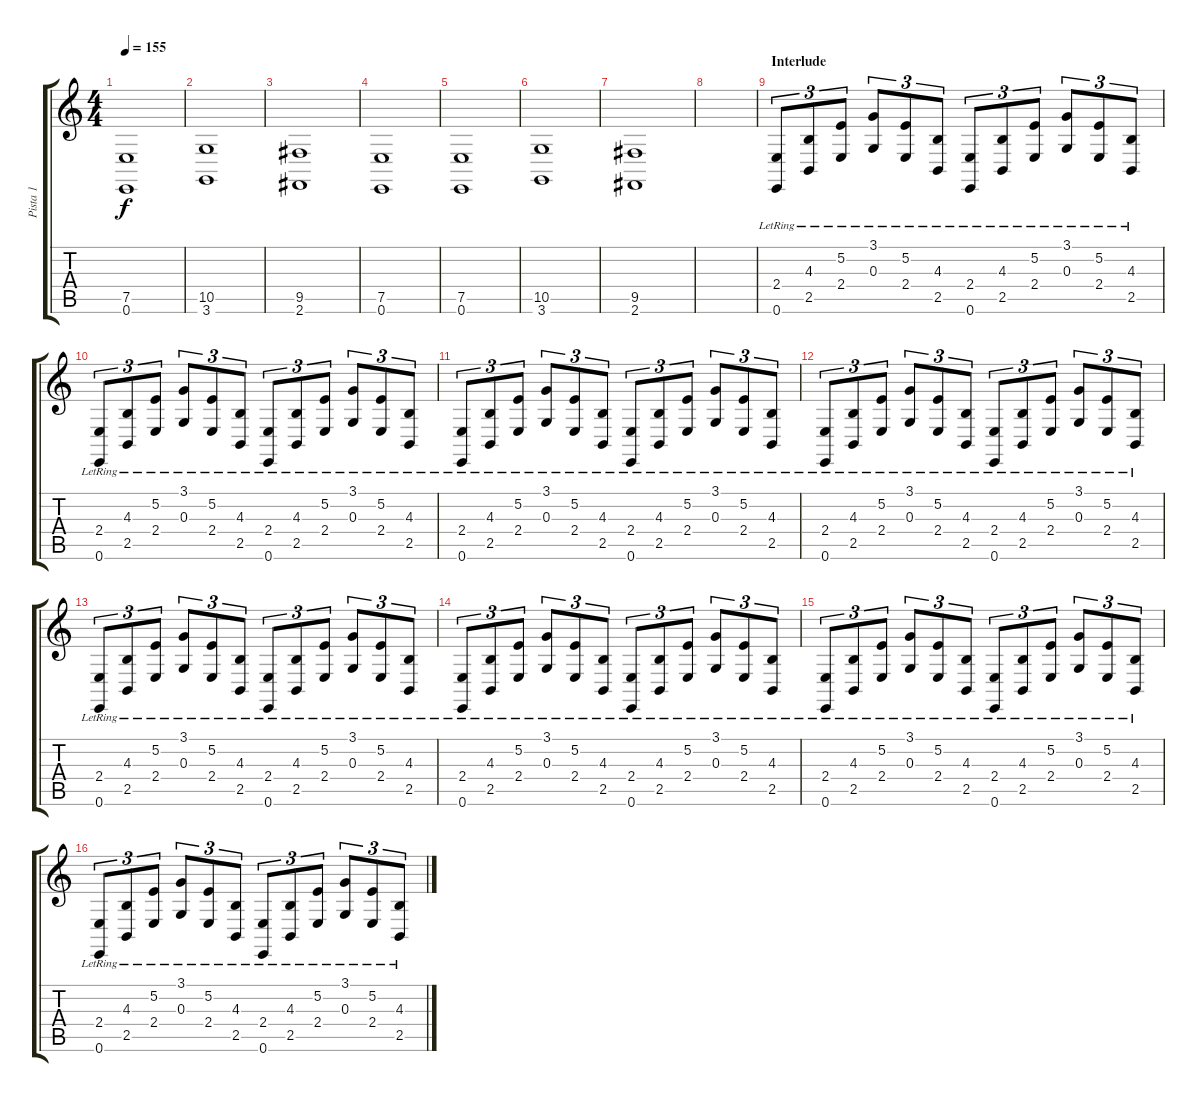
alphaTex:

\track ("Pista 1" "Pista 1") {instrument harpsichord}
\staff {score tabs}
\tuning (E4 B3 G3 D3 A2 E2) {hide}
\ts (4 4)
\tempo 155
\clef g2
\ks c
(7.5 0.6).1{dy f} |
(10.5 3.6).1 |
(9.5 2.6).1 |
(7.5 0.6).1 |
(7.5 0.6).1 |
(10.5 3.6).1 |
(9.5 2.6).1 |
|
\section ("" "Interlude")
(2.4{lr} 0.6{lr}).8{tu (3 2) volume 12 instrument harpsichord} (4.3{lr} 2.5{lr}).8{tu (3 2)} (5.2{lr} 2.4{lr}).8{tu (3 2)} (3.1{lr} 0.3{lr}).8{tu (3 2)} (5.2{lr} 2.4{lr}).8{tu (3 2)} (4.3{lr} 2.5{lr}).8{tu (3 2)} (2.4{lr} 0.6{lr}).8{tu (3 2)} (4.3{lr} 2.5{lr}).8{tu (3 2)} (5.2{lr} 2.4{lr}).8{tu (3 2)} (3.1{lr} 0.3{lr}).8{tu (3 2)} (5.2{lr} 2.4{lr}).8{tu (3 2)} (4.3{lr} 2.5{lr}).8{tu (3 2)} |
(2.4{lr} 0.6{lr}).8{tu (3 2)} (4.3{lr} 2.5{lr}).8{tu (3 2)} (5.2{lr} 2.4{lr}).8{tu (3 2)} (3.1{lr} 0.3{lr}).8{tu (3 2)} (5.2{lr} 2.4{lr}).8{tu (3 2)} (4.3{lr} 2.5{lr}).8{tu (3 2)} (2.4{lr} 0.6{lr}).8{tu (3 2)} (4.3{lr} 2.5{lr}).8{tu (3 2)} (5.2{lr} 2.4{lr}).8{tu (3 2)} (3.1{lr} 0.3{lr}).8{tu (3 2)} (5.2{lr} 2.4{lr}).8{tu (3 2)} (4.3{lr} 2.5{lr}).8{tu (3 2)} |
(2.4{lr} 0.6{lr}).8{tu (3 2)} (4.3{lr} 2.5{lr}).8{tu (3 2)} (5.2{lr} 2.4{lr}).8{tu (3 2)} (3.1{lr} 0.3{lr}).8{tu (3 2)} (5.2{lr} 2.4{lr}).8{tu (3 2)} (4.3{lr} 2.5{lr}).8{tu (3 2)} (2.4{lr} 0.6{lr}).8{tu (3 2)} (4.3{lr} 2.5{lr}).8{tu (3 2)} (5.2{lr} 2.4{lr}).8{tu (3 2)} (3.1{lr} 0.3{lr}).8{tu (3 2)} (5.2{lr} 2.4{lr}).8{tu (3 2)} (4.3{lr} 2.5{lr}).8{tu (3 2)} |
(2.4{lr} 0.6{lr}).8{tu (3 2)} (4.3{lr} 2.5{lr}).8{tu (3 2)} (5.2{lr} 2.4{lr}).8{tu (3 2)} (3.1{lr} 0.3{lr}).8{tu (3 2)} (5.2{lr} 2.4{lr}).8{tu (3 2)} (4.3{lr} 2.5{lr}).8{tu (3 2)} (2.4{lr} 0.6{lr}).8{tu (3 2)} (4.3{lr} 2.5{lr}).8{tu (3 2)} (5.2{lr} 2.4{lr}).8{tu (3 2)} (3.1{lr} 0.3{lr}).8{tu (3 2)} (5.2{lr} 2.4{lr}).8{tu (3 2)} (4.3{lr} 2.5{lr}).8{tu (3 2)} |
(2.4{lr} 0.6{lr}).8{tu (3 2)} (4.3{lr} 2.5{lr}).8{tu (3 2)} (5.2{lr} 2.4{lr}).8{tu (3 2)} (3.1{lr} 0.3{lr}).8{tu (3 2)} (5.2{lr} 2.4{lr}).8{tu (3 2)} (4.3{lr} 2.5{lr}).8{tu (3 2)} (2.4{lr} 0.6{lr}).8{tu (3 2)} (4.3{lr} 2.5{lr}).8{tu (3 2)} (5.2{lr} 2.4{lr}).8{tu (3 2)} (3.1{lr} 0.3{lr}).8{tu (3 2)} (5.2{lr} 2.4{lr}).8{tu (3 2)} (4.3{lr} 2.5{lr}).8{tu (3 2)} |
(2.4{lr} 0.6{lr}).8{tu (3 2)} (4.3{lr} 2.5{lr}).8{tu (3 2)} (5.2{lr} 2.4{lr}).8{tu (3 2)} (3.1{lr} 0.3{lr}).8{tu (3 2)} (5.2{lr} 2.4{lr}).8{tu (3 2)} (4.3{lr} 2.5{lr}).8{tu (3 2)} (2.4{lr} 0.6{lr}).8{tu (3 2)} (4.3{lr} 2.5{lr}).8{tu (3 2)} (5.2{lr} 2.4{lr}).8{tu (3 2)} (3.1{lr} 0.3{lr}).8{tu (3 2)} (5.2{lr} 2.4{lr}).8{tu (3 2)} (4.3{lr} 2.5{lr}).8{tu (3 2)} |
(2.4{lr} 0.6{lr}).8{tu (3 2)} (4.3{lr} 2.5{lr}).8{tu (3 2)} (5.2{lr} 2.4{lr}).8{tu (3 2)} (3.1{lr} 0.3{lr}).8{tu (3 2)} (5.2{lr} 2.4{lr}).8{tu (3 2)} (4.3{lr} 2.5{lr}).8{tu (3 2)} (2.4{lr} 0.6{lr}).8{tu (3 2)} (4.3{lr} 2.5{lr}).8{tu (3 2)} (5.2{lr} 2.4{lr}).8{tu (3 2)} (3.1{lr} 0.3{lr}).8{tu (3 2)} (5.2{lr} 2.4{lr}).8{tu (3 2)} (4.3{lr} 2.5{lr}).8{tu (3 2)} |
(2.4{lr} 0.6{lr}).8{tu (3 2)} (4.3{lr} 2.5{lr}).8{tu (3 2)} (5.2{lr} 2.4{lr}).8{tu (3 2)} (3.1{lr} 0.3{lr}).8{tu (3 2)} (5.2{lr} 2.4{lr}).8{tu (3 2)} (4.3{lr} 2.5{lr}).8{tu (3 2)} (2.4{lr} 0.6{lr}).8{tu (3 2)} (4.3{lr} 2.5{lr}).8{tu (3 2)} (5.2{lr} 2.4{lr}).8{tu (3 2)} (3.1{lr} 0.3{lr}).8{tu (3 2)} (5.2{lr} 2.4{lr}).8{tu (3 2)} (4.3{lr} 2.5{lr}).8{tu (3 2)}
